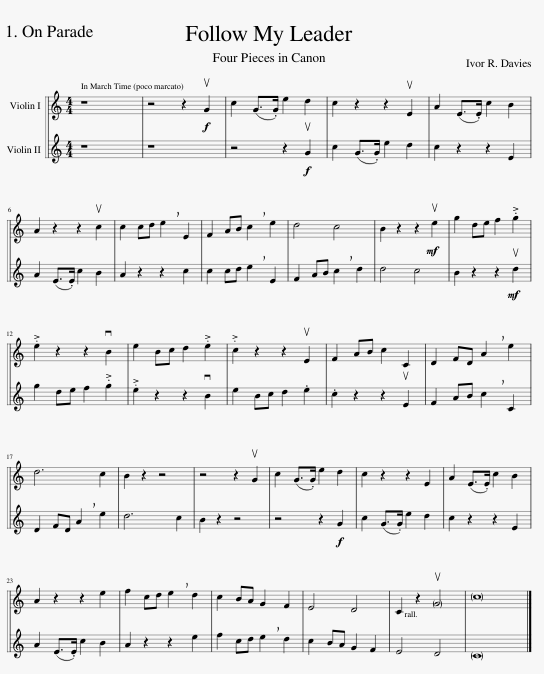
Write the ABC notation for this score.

X:1
%%score [ 1 2 ]
L:1/8
M:4/4
I:linebreak $
K:C
V:1 treble
V:2 treble
V:1
 z8 | z4 z2!f! uG2 | c2 (G>.G) e2 d2 | c2 z2 z2 uE2 | A2 (E>.E) c2 B2 |$ %5
 A2 z2 z2 uc2 | c2 cd !breath!e2 E2 | F2 AB !breath!c2 e2 | d4 c4 | B2 z2 z2!mf! ue2 | %10
 g2 de f2 .g2 |$ .e2 z2 z2 vB2 | e2 Bc d2 .e2 | .c2 z2 z2 uE2 | F2 AB c2 C2 | %15
 D2 FD !breath!A2 e2 |$ d6 c2 | B2 z2 z4 | z4 z2 uG2 | c2 (G>.G) e2 d2 | %20
 c2 z2 z2 E2 | A2 (E>.E) c2 B2 |$ A2 z2 z2 e2 | f2 cd !breath!e2 d2 | c2 BA G2 F2 | %25
 E4 D4 | C2 z2 uG4 | c8 |] %28
V:2
 z8 | z8 | z4 z2!f! uG2 | c2 (G>.G) e2 d2 | c2 z2 z2 E2 |$ %5
 A2 (E>.E) c2 B2 | A2 z2 z2 c2 | c2 cd !breath!e2 E2 | F2 AB !breath!c2 d2 | d4 c4 | %10
 B2 z2 z2!mf! ud2 |$ g2 de f2 .g2 | .e2 z2 z2 vB2 | e2 Bc d2 .e2 | .c2 z2 z2 uE2 | %15
 F2 AB !breath!c2 C2 |$ D2 FD !breath!A2 e2 | d6 c2 | B2 z2 z4 | z4 z2!f! G2 | %20
 c2 (G>.G) e2 d2 | c2 z2 z2 E2 |$ A2 (E>.E) c2 B2 | A2 z2 z2 e2 | f2 cd !breath!e2 d2 | %25
 c2 BA G2 F2 | E4 D4 | C8 |] %28
